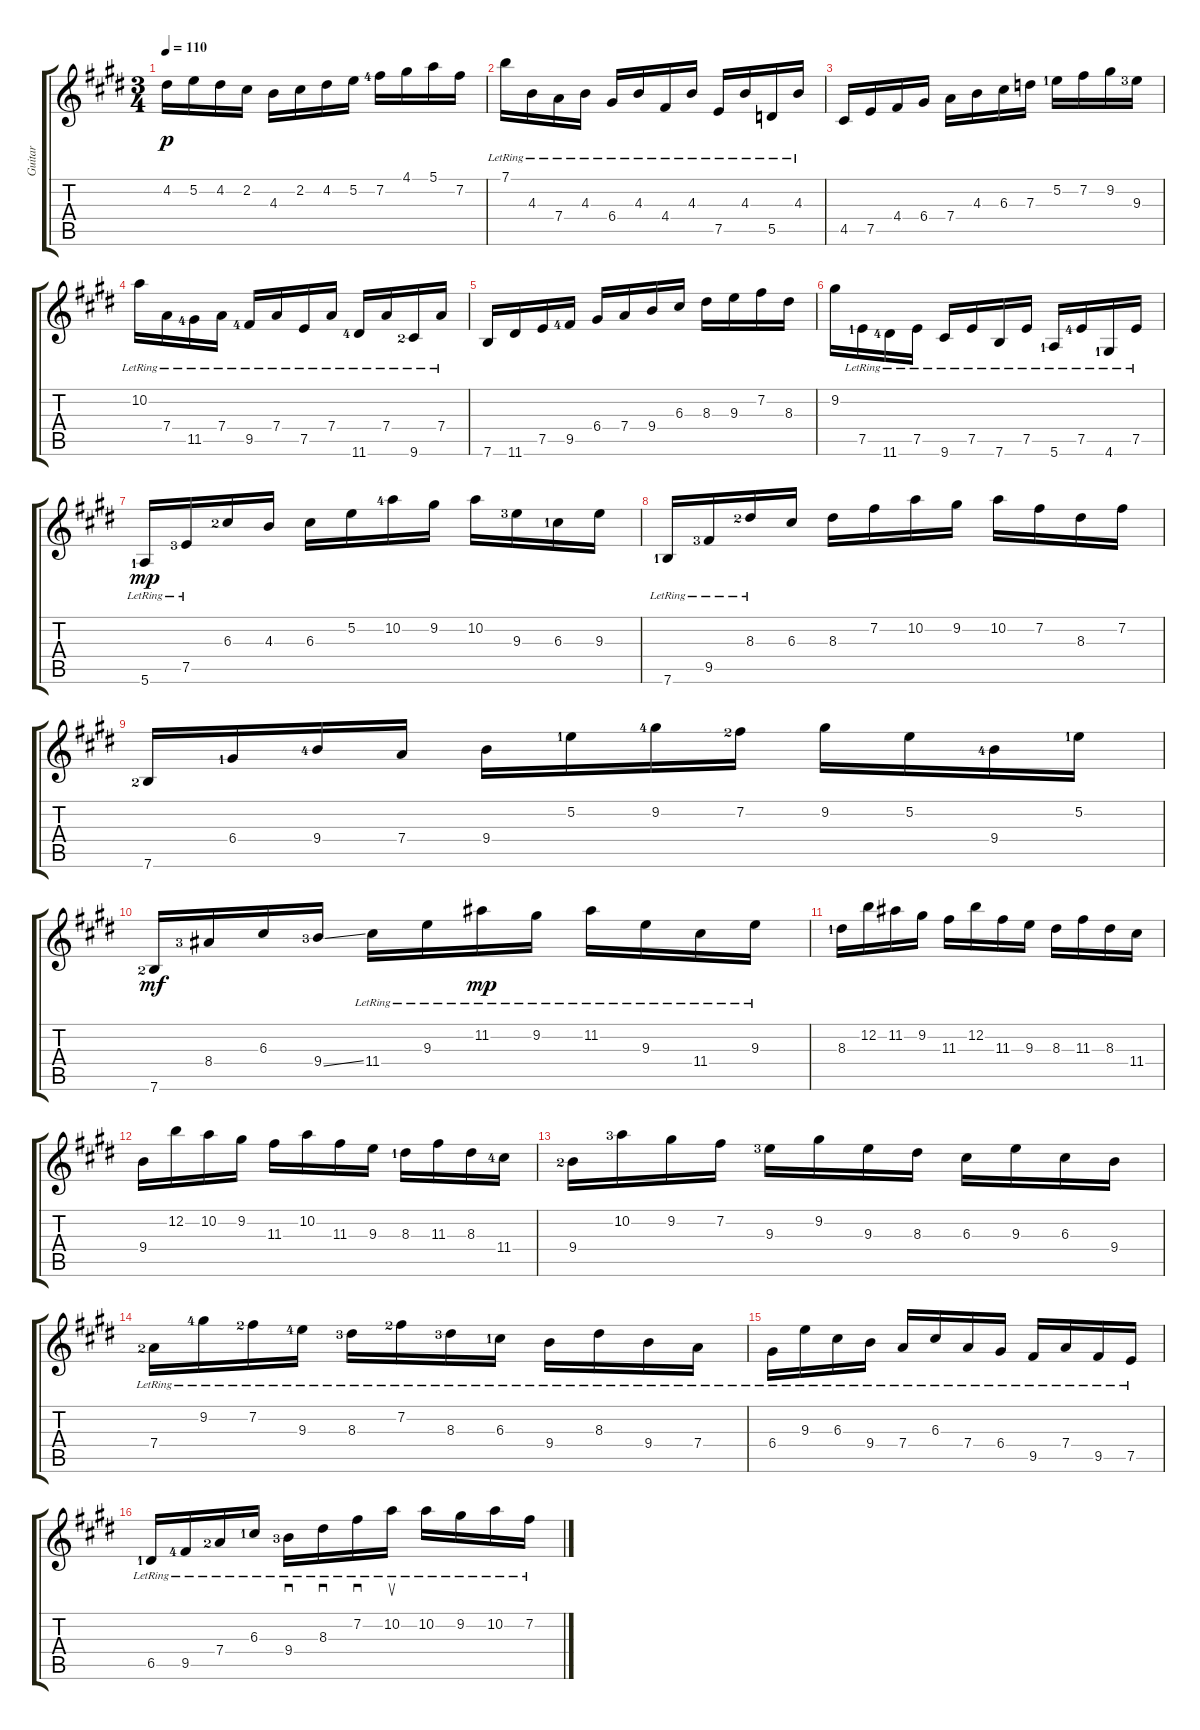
\track ("Guitar" "Guitar") {instrument acousticguitarnylon}
\staff {score tabs}
\tuning (E4 B3 G3 D3 A2 E2) {hide}
\ts (3 4)
\tempo 110
\clef g2
\ks e
4.2.16{dy p} 5.2.16 4.2.16 2.2.16 4.3.16 2.2.16 4.2.16 5.2.16 7.2{lf 5}.16 4.1.16 5.1.16 7.2.16 |
7.1{lr}.16 4.3{lr}.16 7.4{lr}.16 4.3{lr}.16 6.4{lr}.16 4.3{lr}.16 4.4{lr}.16 4.3{lr}.16 7.5{lr}.16 4.3{lr}.16 5.5{lr}.16 4.3{lr}.16 |
4.5.16 7.5.16 4.4.16 6.4.16 7.4.16 4.3.16 6.3.16 7.3.16 5.2{lf 2}.16 7.2.16 9.2.16 9.3{lf 4}.16 |
10.2{lr}.16 7.4{lr}.16 11.5{lr lf 5}.16 7.4{lr}.16 9.5{lr lf 5}.16 7.4{lr}.16 7.5{lr}.16 7.4{lr}.16 11.6{lr lf 5}.16 7.4{lr}.16 9.6{lr lf 3}.16 7.4{lr}.16 |
7.6.16 11.6.16 7.5.16 9.5{lf 5}.16 6.4.16 7.4.16 9.4.16 6.3.16 8.3.16 9.3.16 7.2.16 8.3.16 |
9.2.16 7.5{lr lf 2}.16 11.6{lr lf 5}.16 7.5{lr}.16 9.6{lr}.16 7.5{lr}.16 7.6{lr}.16 7.5{lr}.16 5.6{lr lf 2}.16 7.5{lr lf 5}.16 4.6{lr lf 2}.16 7.5{lr}.16 |
5.6{lr lf 2}.16{dy mp} 7.5{lr lf 4}.16 6.3{lf 3}.16 4.3.16 6.3.16 5.2.16 10.2{lf 5}.16 9.2.16 10.2.16 9.3{lf 4}.16 6.3{lf 2}.16 9.3.16 |
7.6{lr lf 2}.16 9.5{lr lf 4}.16 8.3{lr lf 3}.16 6.3.16 8.3.16 7.2.16 10.2.16 9.2.16 10.2.16 7.2.16 8.3.16 7.2.16 |
7.6{lf 3}.16 6.4{lf 2}.16 9.4{lf 5}.16 7.4.16 9.4.16 5.2{lf 2}.16 9.2{lf 5}.16 7.2{lf 3}.16 9.2.16 5.2.16 9.4{lf 5}.16 5.2{lf 2}.16 |
7.6{lf 3}.16{dy mf} 8.4{lf 4}.16 6.3.16 9.4{ss lf 4}.16 11.4{lr}.16 9.3{lr}.16 11.2{lr}.16{dy mp} 9.2{lr}.16 11.2{lr}.16 9.3{lr}.16 11.4{lr}.16 9.3{lr}.16 |
8.3{lf 2}.16 12.2.16 11.2.16 9.2.16 11.3.16 12.2.16 11.3.16 9.3.16 8.3.16 11.3.16 8.3.16 11.4.16 |
9.4.16 12.2.16 10.2.16 9.2.16 11.3.16 10.2.16 11.3.16 9.3.16 8.3{lf 2}.16 11.3.16 8.3.16 11.4{lf 5}.16 |
9.4{lf 3}.16 10.2{lf 4}.16 9.2.16 7.2.16 9.3{lf 4}.16 9.2.16 9.3.16 8.3.16 6.3.16 9.3.16 6.3.16 9.4.16 |
7.4{lr lf 3}.16 9.2{lr lf 5}.16 7.2{lr lf 3}.16 9.3{lr lf 5}.16 8.3{lr lf 4}.16 7.2{lr lf 3}.16 8.3{lr lf 4}.16 6.3{lr lf 2}.16 9.4{lr}.16 8.3{lr}.16 9.4{lr}.16 7.4{lr}.16 |
6.4{lr}.16 9.3{lr}.16 6.3{lr}.16 9.4{lr}.16 7.4{lr}.16 6.3{lr}.16 7.4{lr}.16 6.4{lr}.16 9.5{lr}.16 7.4{lr}.16 9.5{lr}.16 7.5{lr}.16 |
6.5{lr lf 2}.16 9.5{lr lf 5}.16 7.4{lr lf 3}.16 6.3{lr lf 2}.16 9.4{lr lf 4}.16{sd} 8.3{lr}.16{sd} 7.2{lr}.16{sd} 10.2{lr}.16{su} 10.2{lr}.16 9.2{lr}.16 10.2{lr}.16 7.2{lr}.16
